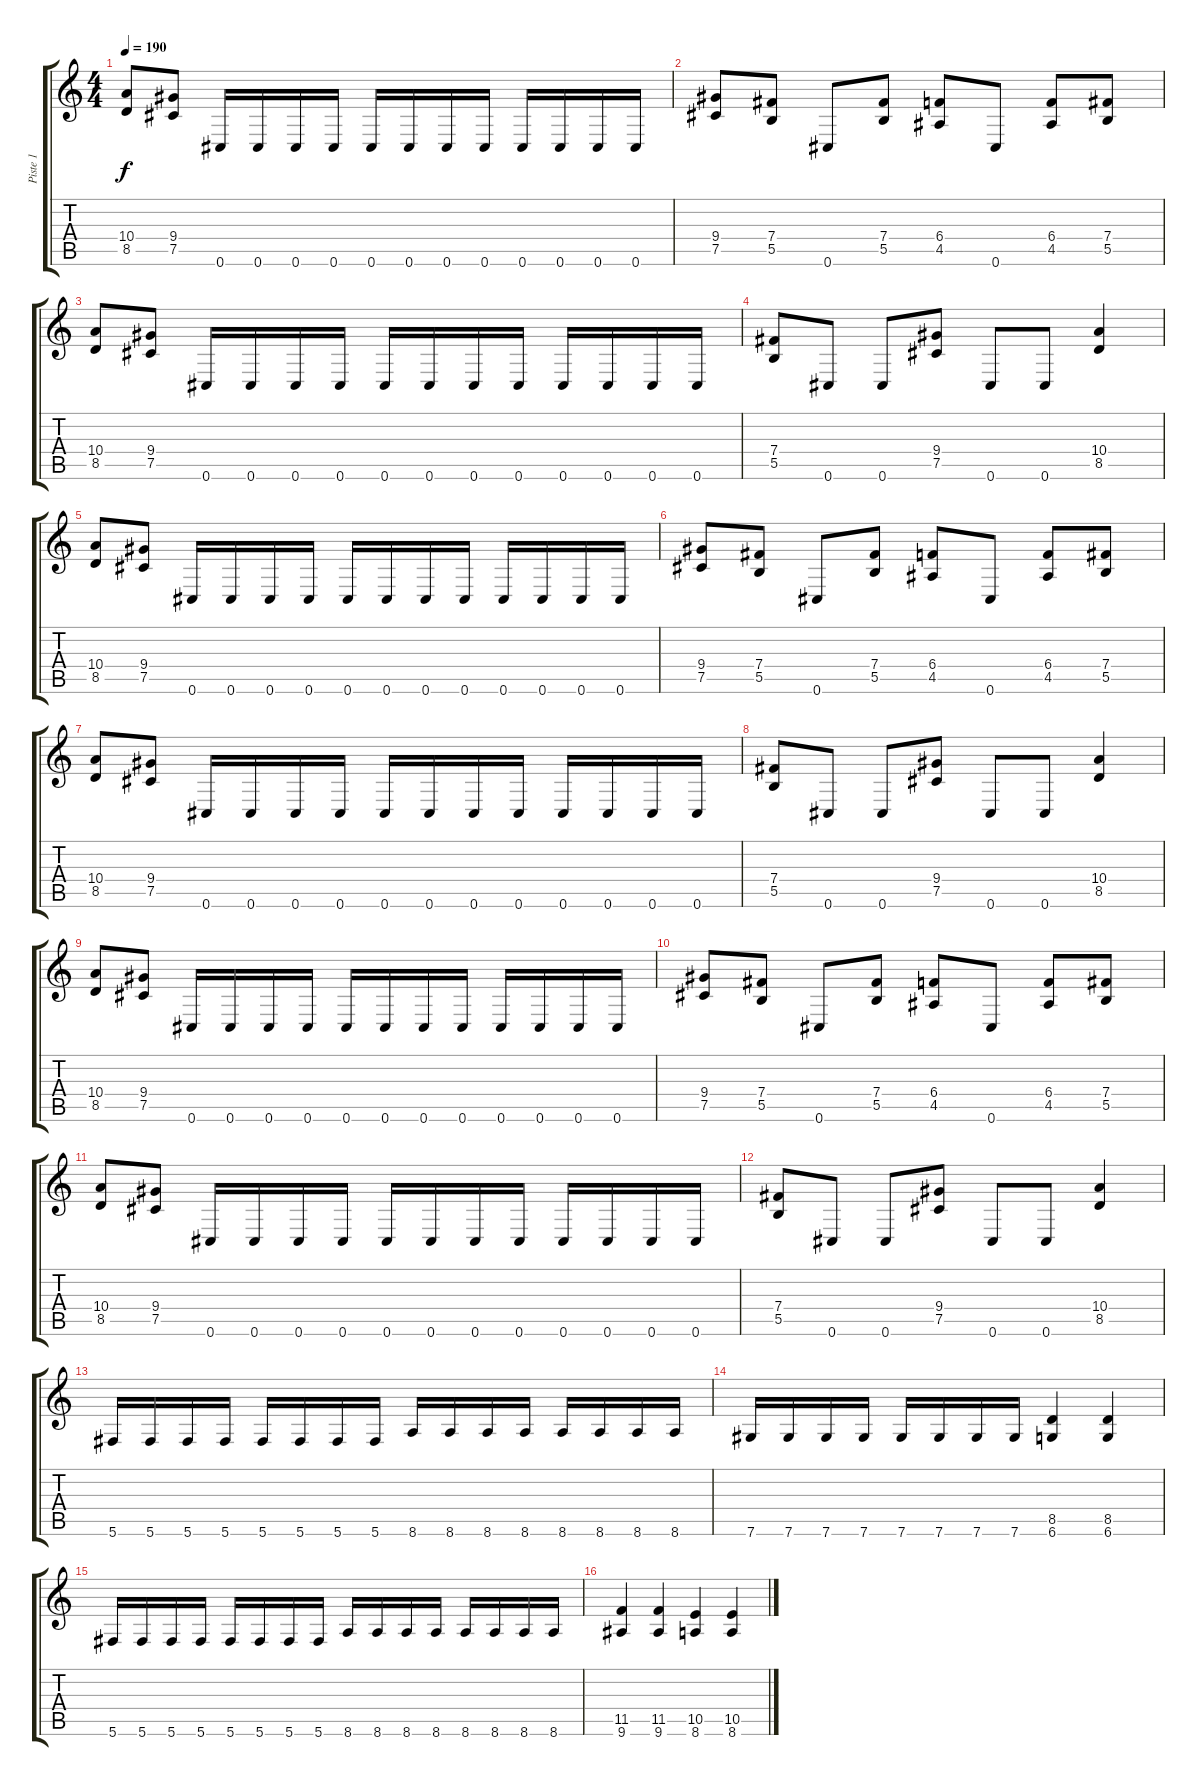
\track ("Piste 1" "Piste 1") {instrument distortionguitar}
\staff {score tabs}
\tuning (Db4 Ab3 E3 B2 Gb2 Db2) {hide}
\ts (4 4)
\tempo 190
\clef g2
\ks c
(10.4 8.5).8{dy f} (9.4 7.5).8 0.6.16 0.6.16 0.6.16 0.6.16 0.6.16 0.6.16 0.6.16 0.6.16 0.6.16 0.6.16 0.6.16 0.6.16 |
(9.4 7.5).8 (7.4 5.5).8 0.6.8 (7.4 5.5).8 (6.4 4.5).8 0.6.8 (6.4 4.5).8 (7.4 5.5).8 |
(10.4 8.5).8 (9.4 7.5).8 0.6.16 0.6.16 0.6.16 0.6.16 0.6.16 0.6.16 0.6.16 0.6.16 0.6.16 0.6.16 0.6.16 0.6.16 |
(7.4 5.5).8 0.6.8 0.6.8 (9.4 7.5).8 0.6.8 0.6.8 (10.4 8.5).4 |
(10.4 8.5).8 (9.4 7.5).8 0.6.16 0.6.16 0.6.16 0.6.16 0.6.16 0.6.16 0.6.16 0.6.16 0.6.16 0.6.16 0.6.16 0.6.16 |
(9.4 7.5).8 (7.4 5.5).8 0.6.8 (7.4 5.5).8 (6.4 4.5).8 0.6.8 (6.4 4.5).8 (7.4 5.5).8 |
(10.4 8.5).8 (9.4 7.5).8 0.6.16 0.6.16 0.6.16 0.6.16 0.6.16 0.6.16 0.6.16 0.6.16 0.6.16 0.6.16 0.6.16 0.6.16 |
(7.4 5.5).8 0.6.8 0.6.8 (9.4 7.5).8 0.6.8 0.6.8 (10.4 8.5).4 |
(10.4 8.5).8 (9.4 7.5).8 0.6.16 0.6.16 0.6.16 0.6.16 0.6.16 0.6.16 0.6.16 0.6.16 0.6.16 0.6.16 0.6.16 0.6.16 |
(9.4 7.5).8 (7.4 5.5).8 0.6.8 (7.4 5.5).8 (6.4 4.5).8 0.6.8 (6.4 4.5).8 (7.4 5.5).8 |
(10.4 8.5).8 (9.4 7.5).8 0.6.16 0.6.16 0.6.16 0.6.16 0.6.16 0.6.16 0.6.16 0.6.16 0.6.16 0.6.16 0.6.16 0.6.16 |
(7.4 5.5).8 0.6.8 0.6.8 (9.4 7.5).8 0.6.8 0.6.8 (10.4 8.5).4 |
5.6.16 5.6.16 5.6.16 5.6.16 5.6.16 5.6.16 5.6.16 5.6.16 8.6.16 8.6.16 8.6.16 8.6.16 8.6.16 8.6.16 8.6.16 8.6.16 |
7.6.16 7.6.16 7.6.16 7.6.16 7.6.16 7.6.16 7.6.16 7.6.16 (8.5 6.6).4 (8.5 6.6).4 |
5.6.16 5.6.16 5.6.16 5.6.16 5.6.16 5.6.16 5.6.16 5.6.16 8.6.16 8.6.16 8.6.16 8.6.16 8.6.16 8.6.16 8.6.16 8.6.16 |
(11.5 9.6).4 (11.5 9.6).4 (10.5 8.6).4 (10.5 8.6).4
